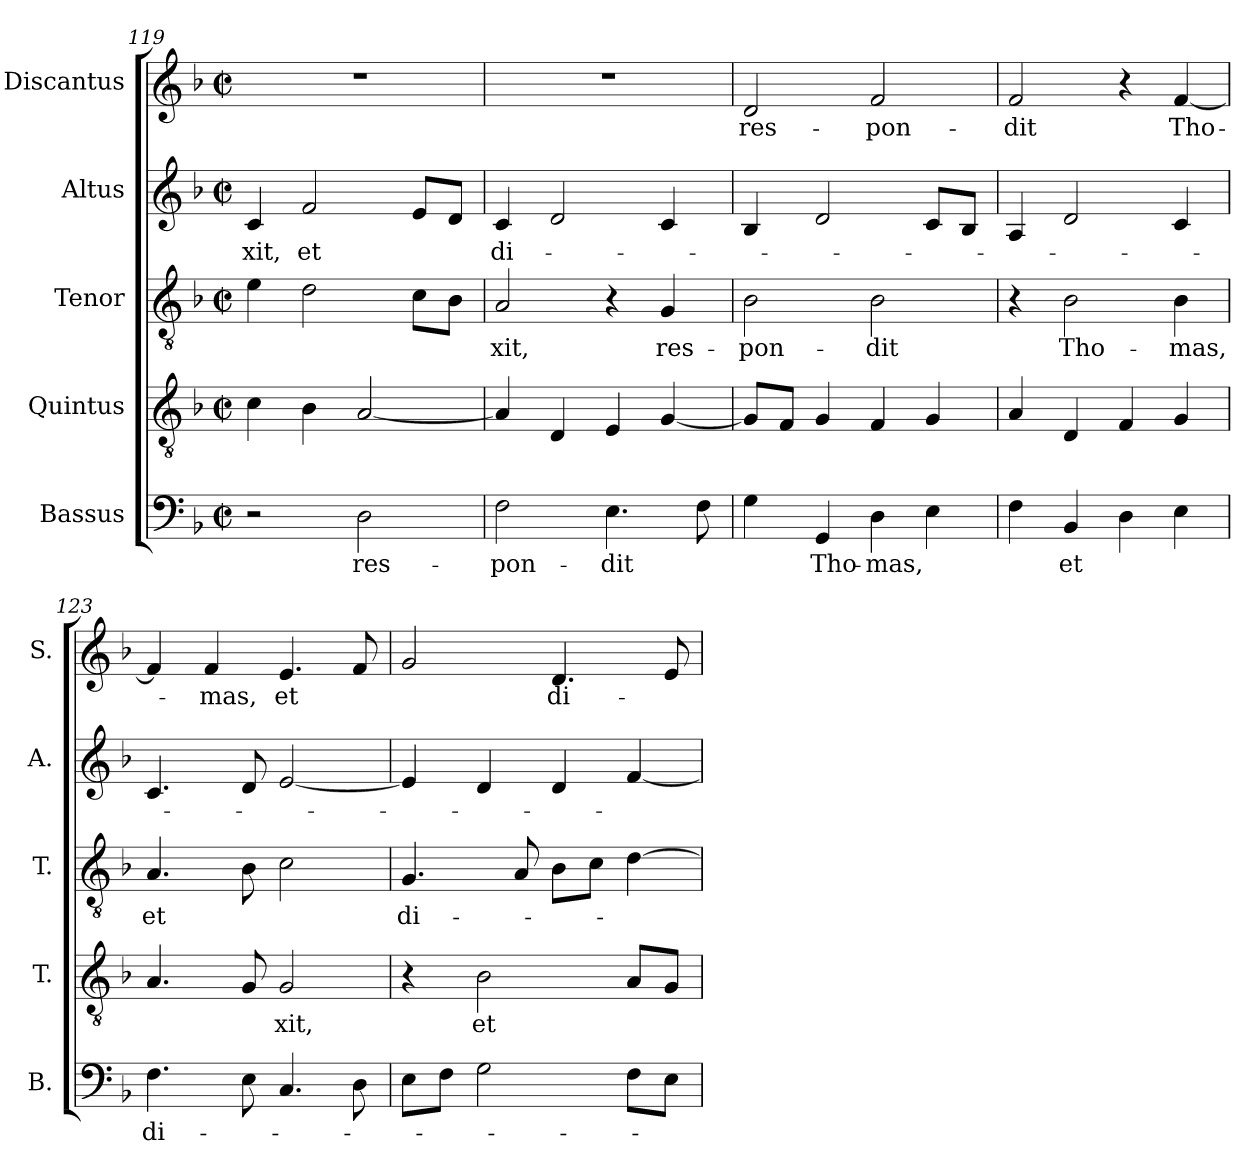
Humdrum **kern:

**kern	**text	**kern	**text	**kern	**text	**kern	**text	**kern	**text
*part5	*part5	*part4	*part4	*part3	*part3	*part2	*part2	*part1	*part1
*staff5	*staff5	*staff4	*staff4	*staff3	*staff3	*staff2	*staff2	*staff1	*staff1
*I"Bassus	*	*I"Quintus	*	*I"Tenor	*	*I"Altus	*	*I"Discantus	*
*I'B.	*	*I'T.	*	*I'T.	*	*I'A.	*	*I'S.	*
*clefF4	*	*clefGv2	*	*clefGv2	*	*clefG2	*	*clefG2	*
*	*	*ITrd7c12	*	*ITrd7c12	*	*	*	*	*
*k[b-]	*	*k[b-]	*	*k[b-]	*	*k[b-]	*	*k[b-]	*
*F:	*	*F:	*	*F:	*	*F:	*	*F:	*
*M2/2	*	*M2/2	*	*M2/2	*	*M2/2	*	*M2/2	*
*met(c|)	*	*met(c|)	*	*met(c|)	*	*met(c|)	*	*met(c|)	*
=119	=119	=119	=119	=119	=119	=119	=119	=119	=119
!	!	!	!	!	!	!	!LO:LY:b:color=#000000	!	!
2r	.	4Ci\	.	4Ei\	.	4ci/	-xit,	1r	.
!	!	!	!	!	!	!	!LO:LY:b:color=#000000	!	!
.	.	4BB-i\	.	2Di\	.	2fi/	et	.	.
!	!LO:LY:b:color=#000000	!	!	!	!	!	!	!	!
2Di\	res-	[<2AAi/	.	.	.	.	.	.	.
.	.	.	.	8Ci\L	.	8ei/L	.	.	.
.	.	.	.	8BB-i\J	.	8di/J	.	.	.
=120	=120	=120	=120	=120	=120	=120	=120	=120	=120
!	!LO:LY:b:color=#000000	!	!	!	!	!	!	!	!
!	!	!	!	!	!LO:LY:b:color=#000000	!	!	!	!
!	!	!	!	!	!	!	!LO:LY:b:color=#000000	!	!
2Fi\	-pon-	4AAi/]	.	2AAi/	-xit,	4ci/	di-	1r	.
.	.	4DDi/	.	.	.	2di/	.	.	.
!	!LO:LY:b:color=#000000	!	!	!	!	!	!	!	!
4.Ei\	-dit	4EEi/	.	4r	.	.	.	.	.
!	!	!	!	!	!LO:LY:b:color=#000000	!	!	!	!
.	.	[<4GGi/	.	4GGi/	res-	4ci/	.	.	.
8Fi\	.	.	.	.	.	.	.	.	.
!!LO:LB:g=z
=121	=121	=121	=121	=121	=121	=121	=121	=121	=121
!	!	!	!	!	!LO:LY:b:color=#000000	!	!	!	!
!	!	!	!	!	!	!	!	!	!LO:LY:b:color=#000000
4Gi\	.	8GGi/L]	.	2BB-i\	-pon-	4B-i/	.	2di/	res-
.	.	8FFi/J	.	.	.	.	.	.	.
!	!LO:LY:b:color=#000000	!	!	!	!	!	!	!	!
4GGi/	Tho-	4GGi/	.	.	.	2di/	.	.	.
!	!LO:LY:b:color=#000000	!	!	!	!	!	!	!	!
!	!	!	!	!	!LO:LY:b:color=#000000	!	!	!	!
!	!	!	!	!	!	!	!	!	!LO:LY:b:color=#000000
4Di\	-mas,	4FFi/	.	2BB-i\	-dit	.	.	2fi/	-pon-
4Ei\	.	4GGi/	.	.	.	8ci/L	.	.	.
.	.	.	.	.	.	8B-i/J	.	.	.
=122	=122	=122	=122	=122	=122	=122	=122	=122	=122
!	!	!	!	!	!	!	!	!	!LO:LY:b:color=#000000
4Fi\	.	4AAi/	.	4r	.	4Ai/	.	2fi/	-dit
!	!LO:LY:b:color=#000000	!	!	!	!	!	!	!	!
!	!	!	!	!	!LO:LY:b:color=#000000	!	!	!	!
4BB-i/	et	4DDi/	.	2BB-i\	Tho-	2di/	.	.	.
4Di\	.	4FFi/	.	.	.	.	.	4r	.
!	!	!	!	!	!LO:LY:b:color=#000000	!	!	!	!
!	!	!	!	!	!	!	!	!	!LO:LY:b:color=#000000
4Ei\	.	4GGi/	.	4BB-i\	-mas,	4ci/	.	[<4fi/	Tho-
=123	=123	=123	=123	=123	=123	=123	=123	=123	=123
!	!LO:LY:b:color=#000000	!	!	!	!	!	!	!	!
!	!	!	!	!	!LO:LY:b:color=#000000	!	!	!	!
4.Fi\	di-	4.AAi/	.	4.AAi/	et	4.ci/	.	4fi/]	.
!	!	!	!	!	!	!	!	!	!LO:LY:b:color=#000000
.	.	.	.	.	.	.	.	4fi/	-mas,
8Ei\	.	8GGi/	.	8BB-i\	.	8di/	.	.	.
!	!	!	!LO:LY:b:color=#000000	!	!	!	!	!	!
!	!	!	!	!	!	!	!	!	!LO:LY:b:color=#000000
4.Ci/	.	2GGi/	-xit,	2Ci\	.	[<2ei/	.	4.ei/	et
8Di\	.	.	.	.	.	.	.	8fi/	.
=124	=124	=124	=124	=124	=124	=124	=124	=124	=124
!	!	!	!	!	!LO:LY:b:color=#000000	!	!	!	!
8Ei\L	.	4r	.	4.GGi/	di-	4ei/]	.	2gi/	.
8Fi\J	.	.	.	.	.	.	.	.	.
!	!	!	!LO:LY:b:color=#000000	!	!	!	!	!	!
2Gi\	.	2BB-i\	et	.	.	4di/	.	.	.
.	.	.	.	8AAi/	.	.	.	.	.
!	!	!	!	!	!	!	!	!	!LO:LY:b:color=#000000
.	.	.	.	8BB-i\L	.	4di/	.	4.di/	di-
.	.	.	.	8Ci\J	.	.	.	.	.
8Fi\L	.	8AAi/L	.	[>4Di\	.	[<4fi/	.	.	.
8Ei\J	.	8GGi/J	.	.	.	.	.	8ei/	.
=	=	=	=	=	=	=	=	=	=
*-	*-	*-	*-	*-	*-	*-	*-	*-	*-
